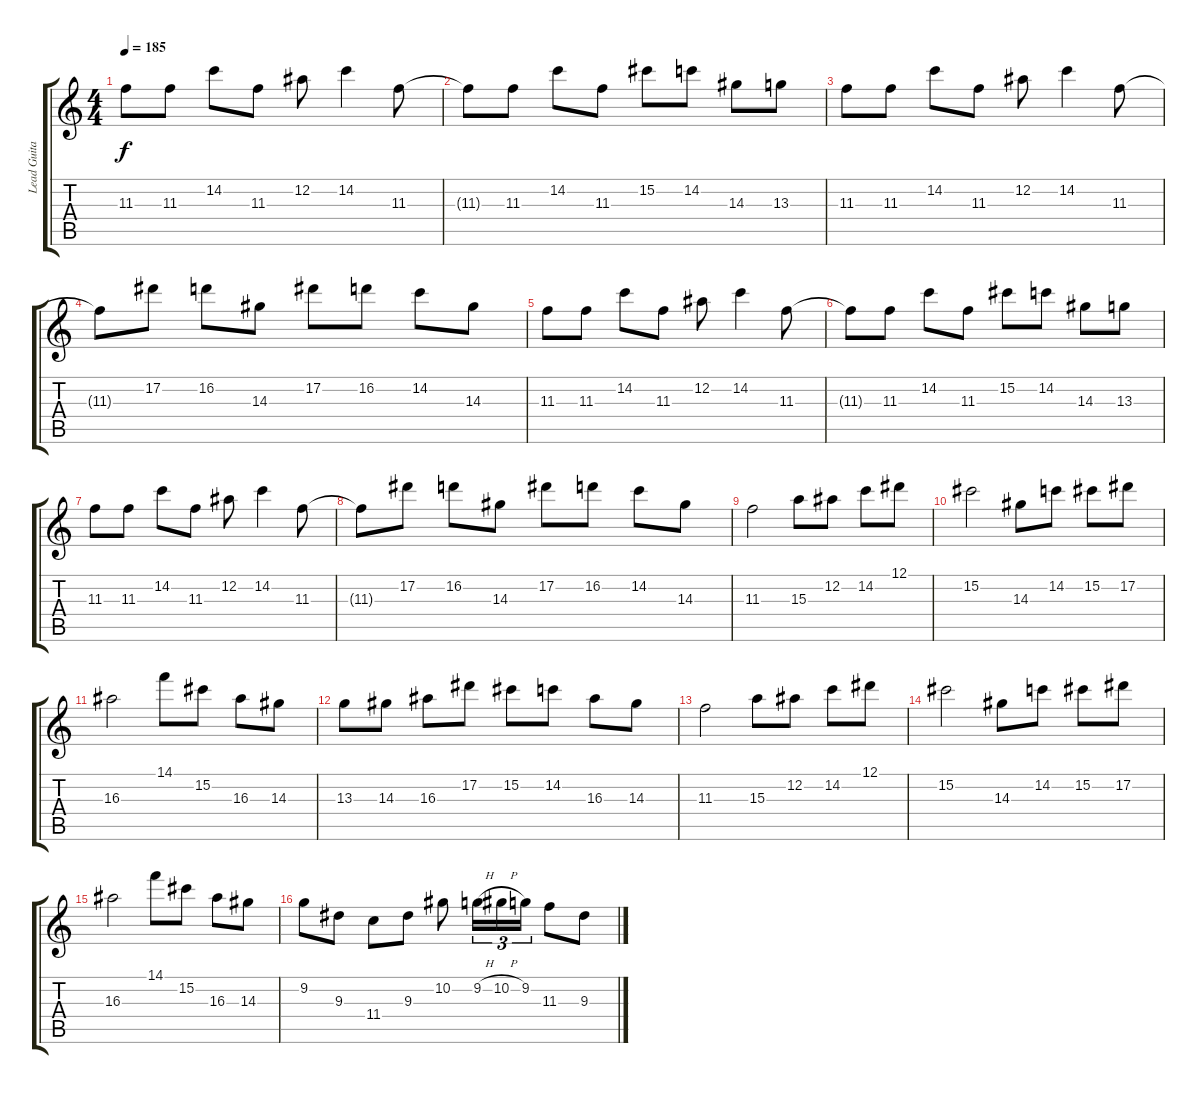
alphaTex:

\track ("Lead Guitar" "Lead Guita") {instrument distortionguitar}
\staff {score tabs}
\tuning (Eb4 Bb3 Gb3 Db3 Ab2 Eb2) {hide}
\ts (4 4)
\tempo 185
\clef g2
\ks c
11.3{t}.8{dy f} 11.3.8 14.2.8 11.3.8 12.2.8 14.2.4 11.3.8 |
11.3{t}.8 11.3.8 14.2.8 11.3.8 15.2.8 14.2.8 14.3.8 13.3.8 |
11.3.8 11.3.8 14.2.8 11.3.8 12.2.8 14.2.4 11.3.8 |
11.3{t}.8 17.2.8 16.2.8 14.3.8 17.2.8 16.2.8 14.2.8 14.3.8 |
11.3.8 11.3.8 14.2.8 11.3.8 12.2.8 14.2.4 11.3.8 |
11.3{t}.8 11.3.8 14.2.8 11.3.8 15.2.8 14.2.8 14.3.8 13.3.8 |
11.3.8 11.3.8 14.2.8 11.3.8 12.2.8 14.2.4 11.3.8 |
11.3{t}.8 17.2.8 16.2.8 14.3.8 17.2.8 16.2.8 14.2.8 14.3.8 |
11.3.2 15.3.8 12.2.8 14.2.8 12.1.8 |
15.2.2 14.3.8 14.2.8 15.2.8 17.2.8 |
16.3.2 14.1.8 15.2.8 16.3.8 14.3.8 |
13.3.8 14.3.8 16.3.8 17.2.8 15.2.8 14.2.8 16.3.8 14.3.8 |
11.3.2 15.3.8 12.2.8 14.2.8 12.1.8 |
15.2.2 14.3.8 14.2.8 15.2.8 17.2.8 |
16.3.2 14.1.8 15.2.8 16.3.8 14.3.8 |
9.2.8 9.3.8 11.4.8 9.3.8 10.2.8 9.2{h}.16{tu (3 2)} 10.2{h}.16{tu (3 2)} 9.2.16{tu (3 2)} 11.3.8 9.3.8
